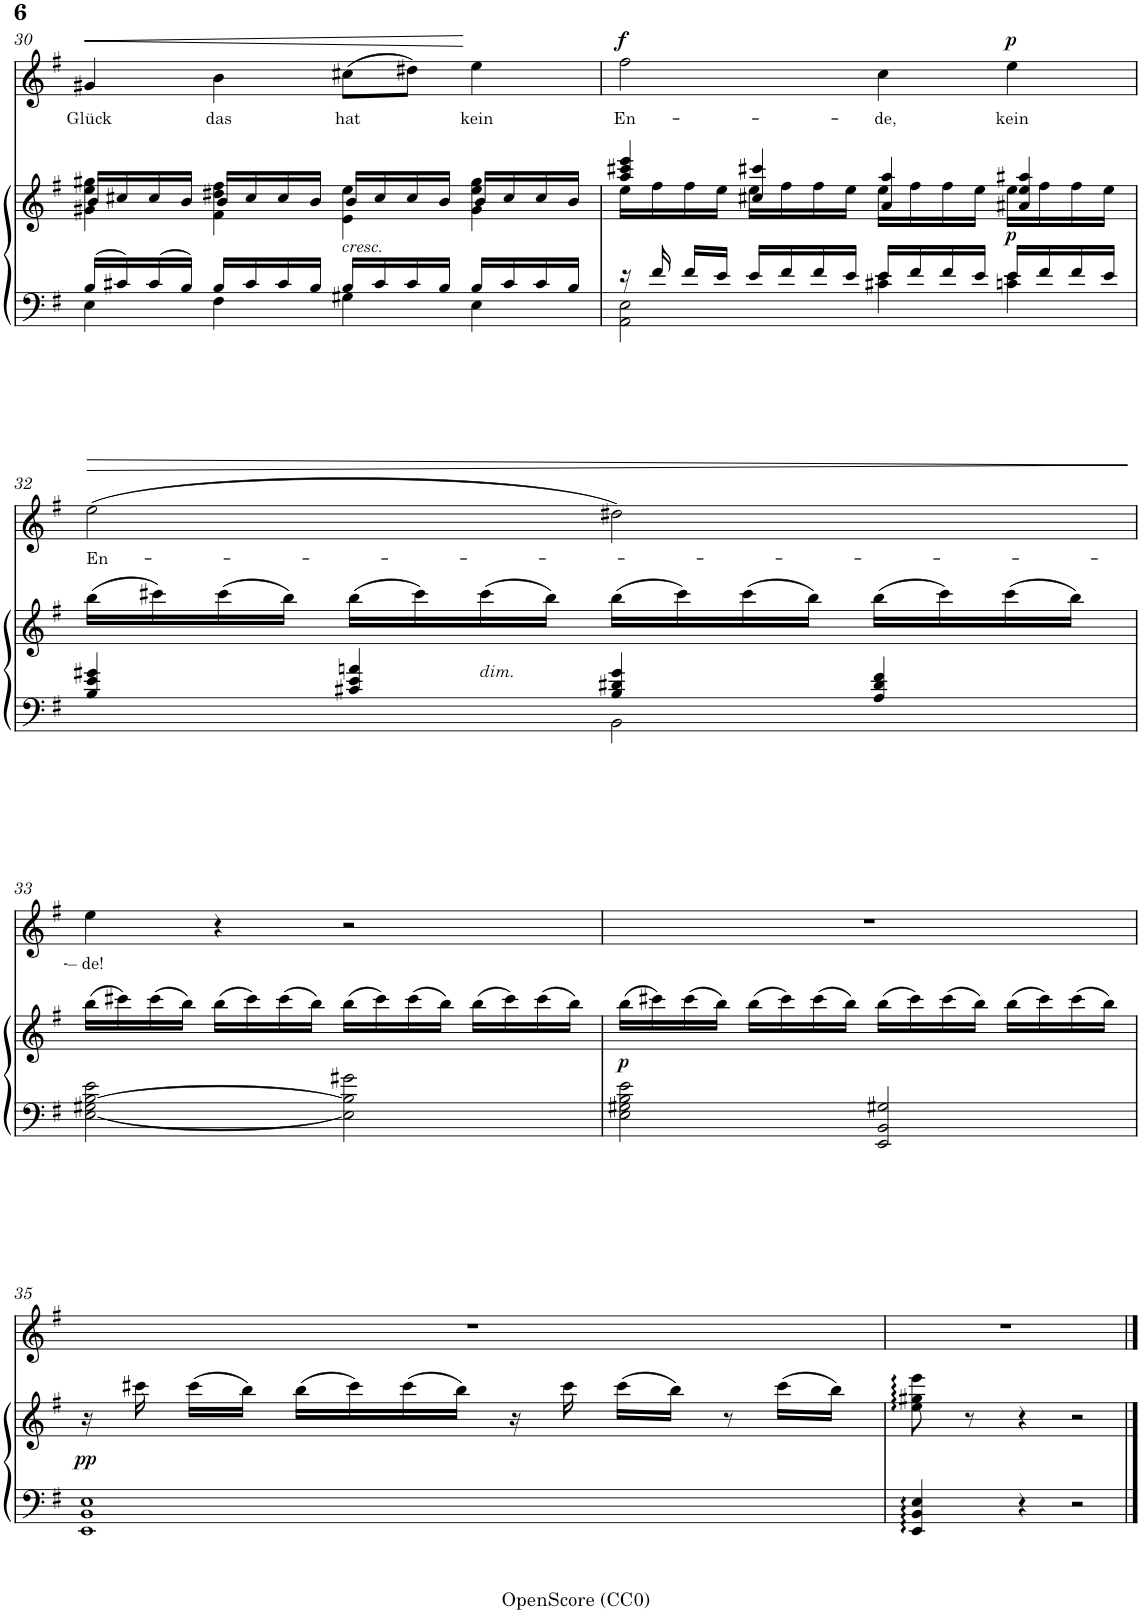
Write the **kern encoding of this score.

**kern	**kern	**dynam	**kern	**text	**dynam
*part2	*part2	*part2	*part1	*part1	*part1
*staff3	*staff2	*staff2/3	*staff1	*staff1	*staff1
*I"Piano	*	*	*I"Gesang Voice	*	*
*I'Pno	*	*	*	*	*
!!LO:PB:g=z
*clefF4	*clefG2	*	*clefG2	*	*
*k[f#]	*k[f#]	*	*k[f#]	*	*
*M4/4	*M4/4	*	*M4/4	*	*
*met(c)	*met(c)	*	*met(c)	*	*
=30	=30	=30	=30	=30	=30
*^	*^	*	*	*	*
!	!	!	!	!	!	!LO:LY:b	!LO:HP:b
16B/LL	4E\	16b/LL	4g#X\ 4ee\ 4gg#X\	.	4g#X/	Glück	<
16c#X/	.	16cc#X/	.	.	.	.	.
16c#/	.	16cc#/	.	.	.	.	.
16B/JJ	.	16b/JJ	.	.	.	.	.
!	!	!	!	!	!	!LO:LY:b	!
16B/LL	4F#\	16b/LL	4f#\ 4dd#X\ 4ff#\	.	4b\	das	.
16c#/	.	16cc#/	.	.	.	.	.
16c#/	.	16cc#/	.	.	.	.	.
16B/JJ	.	16b/JJ	.	.	.	.	.
!	!	!LO:TX:b:i:t=cresc.	!	!	!	!	!
!	!	!	!	!	!	!LO:LY:b	!
16B/LL	4G#X\	16b/LL	4e\ 4ee\	.	(8cc#X\L	hat	.
16c#/	.	16cc#/	.	.	.	.	.
16c#/	.	16cc#/	.	.	8dd#X\J)	.	.
16B/JJ	.	16b/JJ	.	.	.	.	.
!	!	!	!	!	!	!LO:LY:b	!
16B/LL	4E\	16b/LL	4g#\ 4ee\ 4gg#\	.	4ee\	kein	.
16c#/	.	16cc#/	.	.	.	.	.
16c#/	.	16cc#/	.	.	.	.	.
16B/JJ	.	16b/JJ	.	.	.	.	.
=31	=31	=31	=31	=31	=31	=31	=31
!	!	!	!	!	!	!LO:LY:b	!LO:DY:a
16r	2AA\ 2E\	16ee\LL	4aa/ 4ccc#X/ 4eee/	.	2ff#\	En-	f
16f#/	.	16ff#\	.	.	.	.	.
16f#/LL	.	16ff#\	.	.	.	.	.
16e/JJ	.	16ee\JJ	.	.	.	.	.
16e/LL	.	16ee\LL	4cc#X/ 4ccc#X/	.	.	.	.
16f#/	.	16ff#\	.	.	.	.	.
16f#/	.	16ff#\	.	.	.	.	.
16e/JJ	.	16ee\JJ	.	.	.	.	.
!	!	!	!	!	!	!LO:LY:b	!
16e/LL	4c#X\ 4e\	16ee\LL	4a/ 4aa/	.	4cc\	-de,	.
16f#/	.	16ff#\	.	.	.	.	.
16f#/	.	16ff#\	.	.	.	.	.
16e/JJ	.	16ee\JJ	.	.	.	.	.
!	!	!	!	!LO:DY:b	!	!LO:LY:b	!LO:DY:a
16e/LL	4cn\ 4e\	16ee\LL	4a#X/ 4ee/ 4aa#X/	p	4ee\	kein	p
16f#/	.	16ff#\	.	.	.	.	.
16f#/	.	16ff#\	.	.	.	.	.
16e/JJ	.	16ee\JJ	.	.	.	.	.
*	*	*v	*v	*	*	*	*
!!LO:LB:g=z
=32	=32	=32	=32	=32	=32	=32
!	!	!	!	!	!LO:LY:b	!
4B/ 4e/ 4g#X/	2ryy	(>16bb\LL	.	(2ee\	En-	.
.	.	16ccc#X\)	.	.	.	.
.	.	(>16ccc#\	.	.	.	.
.	.	16bb\JJ)	.	.	.	.
4c#X/ 4e/ 4an/	.	(>16bb\LL	.	.	.	.
.	.	16ccc#\)	.	.	.	.
!	!	!LO:TX:b:i:t=dim.	!	!	!	!
.	.	(>16ccc#\	.	.	.	.
.	.	16bb\JJ)	.	.	.	.
4B/ 4d#X/ 4g#/	2BB\	(>16bb\LL	.	2dd#X\)	.	.
.	.	16ccc#\)	.	.	.	.
.	.	(>16ccc#\	.	.	.	.
.	.	16bb\JJ)	.	.	.	.
4A/ 4d#/ 4f#/	.	(>16bb\LL	.	.	.	.
.	.	16ccc#\)	.	.	.	.
.	.	(>16ccc#\	.	.	.	.
.	.	16bb\JJ)	.	.	.	.
*v	*v	*	*	*	*	*
.	.	.	.	.	[
!!LO:LB:g=z
=33	=33	=33	=33	=33	=33
!	!	!	!	!LO:LY:b	!
[2E\ 2G#X\ [2B\ 2e\	(>16bb\LL	.	4ee\	– de!	.
.	16ccc#X\)	.	.	.	.
.	(>16ccc#\	.	.	.	.
.	16bb\JJ)	.	.	.	.
.	(>16bb\LL	.	4r	.	.
.	16ccc#\)	.	.	.	.
.	(>16ccc#\	.	.	.	.
.	16bb\JJ)	.	.	.	.
2E\] 2B\] 2g#X\	(>16bb\LL	.	2r	.	.
.	16ccc#\)	.	.	.	.
.	(>16ccc#\	.	.	.	.
.	16bb\JJ)	.	.	.	.
.	(>16bb\LL	.	.	.	.
.	16ccc#\)	.	.	.	.
.	(>16ccc#\	.	.	.	.
.	16bb\JJ)	.	.	.	.
=34	=34	=34	=34	=34	=34
!	!	!LO:DY:b	!	!	!
2E\ 2G#X\ 2B\ 2e\	(>16bb\LL	p	1r	.	.
.	16ccc#X\)	.	.	.	.
.	(>16ccc#\	.	.	.	.
.	16bb\JJ)	.	.	.	.
.	(>16bb\LL	.	.	.	.
.	16ccc#\)	.	.	.	.
.	(>16ccc#\	.	.	.	.
.	16bb\JJ)	.	.	.	.
2EE/ 2BB/ 2G#X/	(>16bb\LL	.	.	.	.
.	16ccc#\)	.	.	.	.
.	(>16ccc#\	.	.	.	.
.	16bb\JJ)	.	.	.	.
.	(>16bb\LL	.	.	.	.
.	16ccc#\)	.	.	.	.
.	(>16ccc#\	.	.	.	.
.	16bb\JJ)	.	.	.	.
!!LO:LB:g=z
=35	=35	=35	=35	=35	=35
!	!	!LO:DY:b	!	!	!
1EE 1BB 1E	16r	pp	1r	.	.
.	16ccc#X\	.	.	.	.
.	(>16ccc#\LL	.	.	.	.
.	16bb\JJ)	.	.	.	.
.	(>16bb\LL	.	.	.	.
.	16ccc#\)	.	.	.	.
.	(>16ccc#\	.	.	.	.
.	16bb\JJ)	.	.	.	.
.	16r	.	.	.	.
.	16ccc#\	.	.	.	.
.	(>16ccc#\LL	.	.	.	.
.	16bb\JJ)	.	.	.	.
.	8r	.	.	.	.
.	(>16ccc#\LL	.	.	.	.
.	16bb\JJ)	.	.	.	.
=36	=36	=36	=36	=36	=36
4EE/ 4BB/ 4E/	8ee\ 8gg#X\ 8eee\	.	1r	.	.
.	8r	.	.	.	.
4r	4r	.	.	.	.
2r	2r	.	.	.	.
==	==	==	==	==	==
*-	*-	*-	*-	*-	*-
